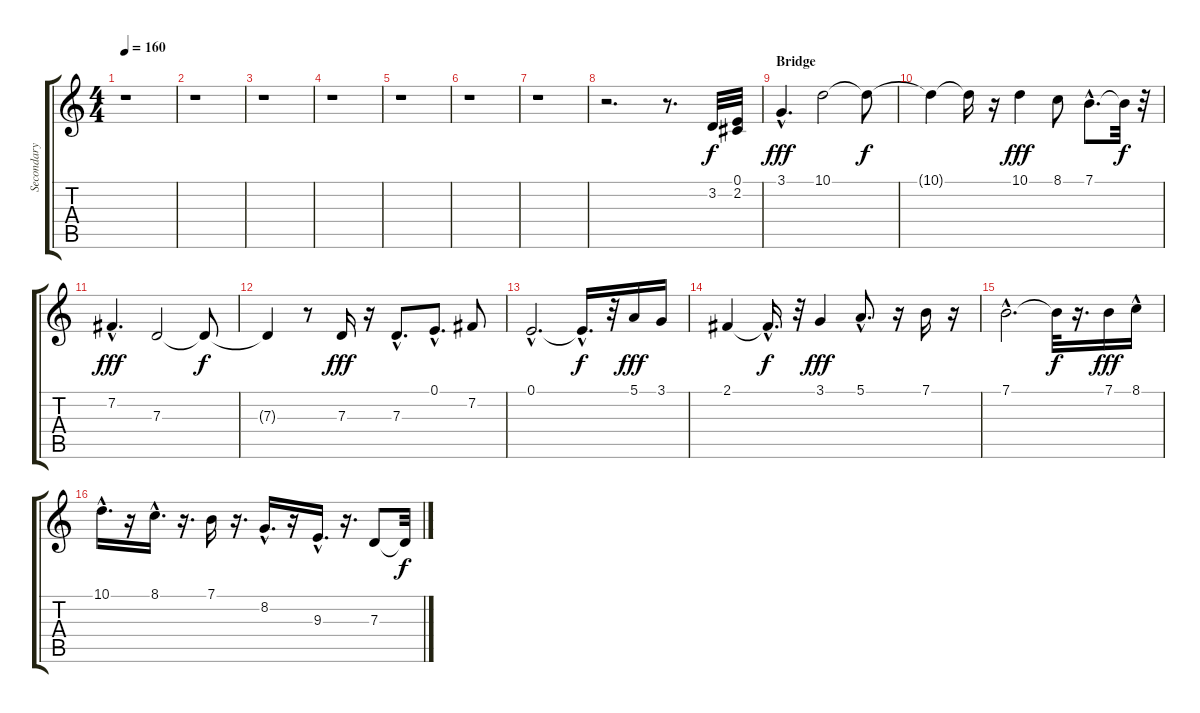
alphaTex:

\track ("Secondary Keyboard Melody" "Secondary ") {instrument lead2sawtooth}
\staff {score tabs}
\tuning (E4 B3 G3 D3 A2 E2) {hide}
\ts (4 4)
\tempo 160
\clef g2
\ks c
r.1{dy f} |
r.1 |
r.1 |
r.1 |
r.1 |
r.1 |
r.1 |
r.2{d} r.8{d volume 12 balance 6} 3.2.32 (0.1 2.2).32 |
\section ("" "Bridge")
3.1{hac}.4{d dy fff} 10.1.2 10.1{t}.8{dy f} |
10.1{t}.4 10.1{t}.16 r.16 10.1.4{dy fff} 8.1.8 7.1{hac}.8{d} 7.1{t}.32{dy f} r.32 |
7.2{hac}.4{d dy fff} 7.3.2 7.3{t}.8{dy f} |
7.3{t}.4 r.8 7.3.16{dy fff} r.16 7.3{hac}.8{d} 0.1{hac}.8{d} 7.2.8 |
0.1{hac}.2{d} 0.1{hac t}.16{d dy f} r.32 5.1.16{dy fff} 3.1.16 |
2.1.4 2.1{hac t}.16{d dy f} r.32 3.1.4{dy fff} 5.1{hac}.8{d} r.16 7.1.16 r.16 |
7.1{hac}.2{d} 7.1{t}.32{dy f} r.16{d} 7.1.16{dy fff} 8.1{hac}.16 |
10.1{hac}.16{d} r.16 8.1{hac}.16{d} r.16{d} 7.1.16 r.16{d} 8.2{hac}.16{d} r.16 9.3{hac}.16{d} r.16{d} 7.3.8 7.3{t}.32{dy f volume 12 balance 6}
